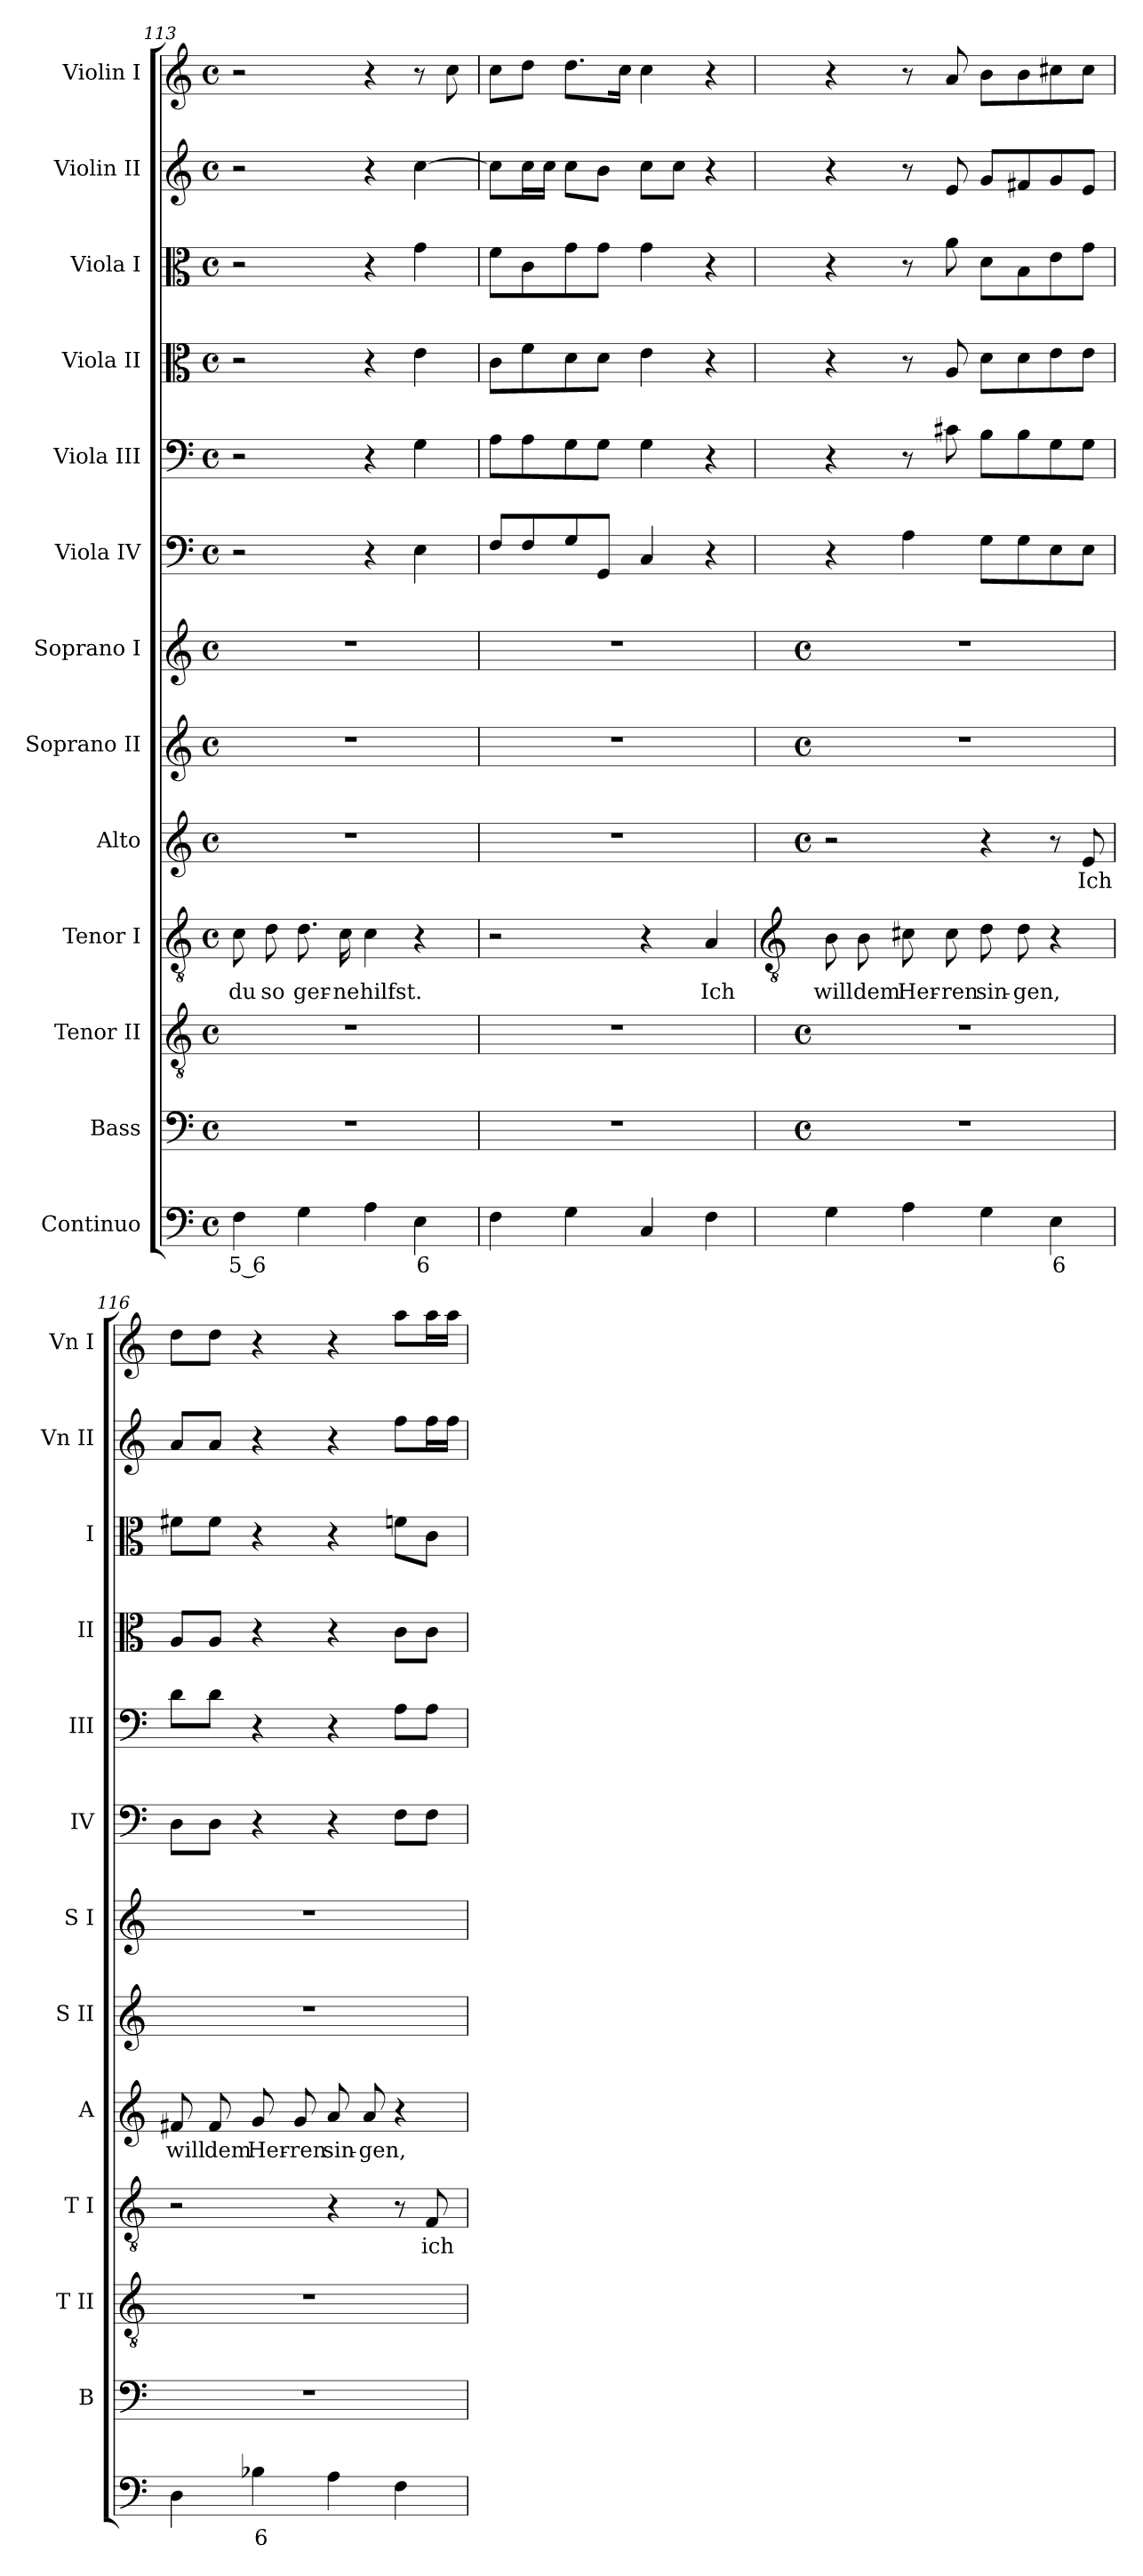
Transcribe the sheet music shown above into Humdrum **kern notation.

**kern	**text	**kern	**kern	**kern	**text	**kern	**text	**kern	**kern	**kern	**kern	**kern	**kern	**kern	**kern
*part13	*part13	*part12	*part11	*part10	*part10	*part9	*part9	*part8	*part7	*part6	*part5	*part4	*part3	*part2	*part1
*staff13	*staff13	*staff12	*staff11	*staff10	*staff10	*staff9	*staff9	*staff8	*staff7	*staff6	*staff5	*staff4	*staff3	*staff2	*staff1
*I"Continuo	*	*I"Bass	*I"Tenor II	*I"Tenor I	*	*I"Alto	*	*I"Soprano II	*I"Soprano I	*I"Viola IV	*I"Viola III	*I"Viola II	*I"Viola I	*I"Violin II	*I"Violin I
*	*	*I'B	*I'T II	*I'T I	*	*I'A	*	*I'S II	*I'S I	*I'IV	*I'III	*I'II	*I'I	*I'Vn II	*I'Vn I
*clefF4	*	*clefF4	*clefGv2	*clefGv2	*	*clefG2	*	*clefG2	*clefG2	*clefF4	*clefF4	*clefC3	*clefC3	*clefG2	*clefG2
*k[]	*	*k[]	*k[]	*k[]	*	*k[]	*	*k[]	*k[]	*k[]	*k[]	*k[]	*k[]	*k[]	*k[]
*C:	*	*C:	*C:	*C:	*	*C:	*	*C:	*C:	*C:	*C:	*C:	*C:	*C:	*C:
*M4/4	*	*M4/4	*M4/4	*M4/4	*	*M4/4	*	*M4/4	*M4/4	*M4/4	*M4/4	*M4/4	*M4/4	*M4/4	*M4/4
*met(c)	*	*met(c)	*met(c)	*met(c)	*	*met(c)	*	*met(c)	*met(c)	*met(c)	*met(c)	*met(c)	*met(c)	*met(c)	*met(c)
=113	=113	=113	=113	=113	=113	=113	=113	=113	=113	=113	=113	=113	=113	=113	=113
!	!LO:LY:b	!	!	!	!LO:LY:b	!	!	!	!	!	!	!	!	!	!
4F	5 6	1r	1r	8c	du	1r	.	1r	1r	2r	2r	2r	2r	2r	2r
!	!	!	!	!	!LO:LY:b	!	!	!	!	!	!	!	!	!	!
.	.	.	.	8d	so	.	.	.	.	.	.	.	.	.	.
!	!	!	!	!	!LO:LY:b	!	!	!	!	!	!	!	!	!	!
4G	.	.	.	8.d	ger-	.	.	.	.	.	.	.	.	.	.
!	!	!	!	!	!LO:LY:b	!	!	!	!	!	!	!	!	!	!
.	.	.	.	16c	-ne	.	.	.	.	.	.	.	.	.	.
!	!	!	!	!	!LO:LY:b	!	!	!	!	!	!	!	!	!	!
4A	.	.	.	4c	hilfst.	.	.	.	.	4r	4r	4r	4r	4r	4r
!	!LO:LY:b	!	!	!	!	!	!	!	!	!	!	!	!	!	!
4E	6	.	.	4r	.	.	.	.	.	4E	4G	4e	4g	[4cc	8r
.	.	.	.	.	.	.	.	.	.	.	.	.	.	.	8cc
=114	=114	=114	=114	=114	=114	=114	=114	=114	=114	=114	=114	=114	=114	=114	=114
4F	.	1r	1r	2r	.	1r	.	1r	1r	8FL	8AL	8cL	8fL	8ccL]	8ccL
.	.	.	.	.	.	.	.	.	.	8F	8A	8f	8c	16ccL	8ddJ
.	.	.	.	.	.	.	.	.	.	.	.	.	.	16ccJJ	.
4G	.	.	.	.	.	.	.	.	.	8G	8G	8d	8g	8ccL	8.ddL
.	.	.	.	.	.	.	.	.	.	8GGJ	8GJ	8dJ	8gJ	8bJ	.
.	.	.	.	.	.	.	.	.	.	.	.	.	.	.	16ccJ
4C	.	.	.	4r	.	.	.	.	.	4C	4G	4e	4g	8ccL	4cc
.	.	.	.	.	.	.	.	.	.	.	.	.	.	8ccJ	.
!	!	!	!	!	!LO:LY:b	!	!	!	!	!	!	!	!	!	!
4F	.	.	.	4A	Ich	.	.	.	.	4r	4r	4r	4r	4r	4r
!!LO:LB:g=z
=115	=115	=115	=115	=115	=115	=115	=115	=115	=115	=115	=115	=115	=115	=115	=115
*	*	*	*	*clefGv2	*	*	*	*	*	*	*	*	*	*	*
*	*	*	*	*	*	*k[]	*	*	*	*	*	*	*	*	*
*	*	*	*	*	*	*C:	*	*	*	*	*	*	*	*	*
*	*	*M4/4	*M4/4	*	*	*M4/4	*	*M4/4	*M4/4	*	*	*	*	*	*
*	*	*met(c)	*met(c)	*	*	*met(c)	*	*met(c)	*met(c)	*	*	*	*	*	*
!	!	!	!	!	!LO:LY:b	!	!	!	!	!	!	!	!	!	!
4G	.	1r	1r	8B	will	2r	.	1r	1r	4r	4r	4r	4r	4r	4r
!	!	!	!	!	!LO:LY:b	!	!	!	!	!	!	!	!	!	!
.	.	.	.	8B	dem	.	.	.	.	.	.	.	.	.	.
!	!	!	!	!	!LO:LY:b	!	!	!	!	!	!	!	!	!	!
4A	.	.	.	8c#X	Her-	.	.	.	.	4A	8r	8r	8r	8r	8r
!	!	!	!	!	!LO:LY:b	!	!	!	!	!	!	!	!	!	!
.	.	.	.	8c#	-ren	.	.	.	.	.	8c#X	8A	8a	8e	8a
!	!	!	!	!	!LO:LY:b	!	!	!	!	!	!	!	!	!	!
4G	.	.	.	8d	sin-	4r	.	.	.	8GL	8BL	8dL	8dL	8gL	8bL
!	!	!	!	!	!LO:LY:b	!	!	!	!	!	!	!	!	!	!
.	.	.	.	8d	-gen,	.	.	.	.	8G	8B	8d	8B	8f#X	8b
!	!LO:LY:b	!	!	!	!	!	!	!	!	!	!	!	!	!	!
4E	6	.	.	4r	.	8r	.	.	.	8E	8G	8e	8e	8g	8cc#X
!	!	!	!	!	!	!	!LO:LY:b	!	!	!	!	!	!	!	!
.	.	.	.	.	.	8e	Ich	.	.	8EJ	8GJ	8eJ	8gJ	8eJ	8cc#J
=116	=116	=116	=116	=116	=116	=116	=116	=116	=116	=116	=116	=116	=116	=116	=116
!	!	!	!	!	!	!	!LO:LY:b	!	!	!	!	!	!	!	!
4D	.	1r	1r	2r	.	8f#X	will	1r	1r	8DL	8dL	8AL	8f#XL	8aL	8ddL
!	!	!	!	!	!	!	!LO:LY:b	!	!	!	!	!	!	!	!
.	.	.	.	.	.	8f#	dem	.	.	8DJ	8dJ	8AJ	8f#J	8aJ	8ddJ
!	!LO:LY:b	!	!	!	!	!	!LO:LY:b	!	!	!	!	!	!	!	!
4B-X	6	.	.	.	.	8g	Her-	.	.	4r	4r	4r	4r	4r	4r
!	!	!	!	!	!	!	!LO:LY:b	!	!	!	!	!	!	!	!
.	.	.	.	.	.	8g	-ren	.	.	.	.	.	.	.	.
!	!	!	!	!	!	!	!LO:LY:b	!	!	!	!	!	!	!	!
4A	.	.	.	4r	.	8a	sin-	.	.	4r	4r	4r	4r	4r	4r
!	!	!	!	!	!	!	!LO:LY:b	!	!	!	!	!	!	!	!
.	.	.	.	.	.	8a	-gen,	.	.	.	.	.	.	.	.
4F	.	.	.	8r	.	4r	.	.	.	8FL	8AL	8cL	8fnL	8ffL	8aaL
!	!	!	!	!	!LO:LY:b	!	!	!	!	!	!	!	!	!	!
.	.	.	.	8F	ich	.	.	.	.	8FJ	8AJ	8cJ	8cJ	16ffL	16aaL
.	.	.	.	.	.	.	.	.	.	.	.	.	.	16ffJJ	16aaJJ
=	=	=	=	=	=	=	=	=	=	=	=	=	=	=	=
*-	*-	*-	*-	*-	*-	*-	*-	*-	*-	*-	*-	*-	*-	*-	*-
